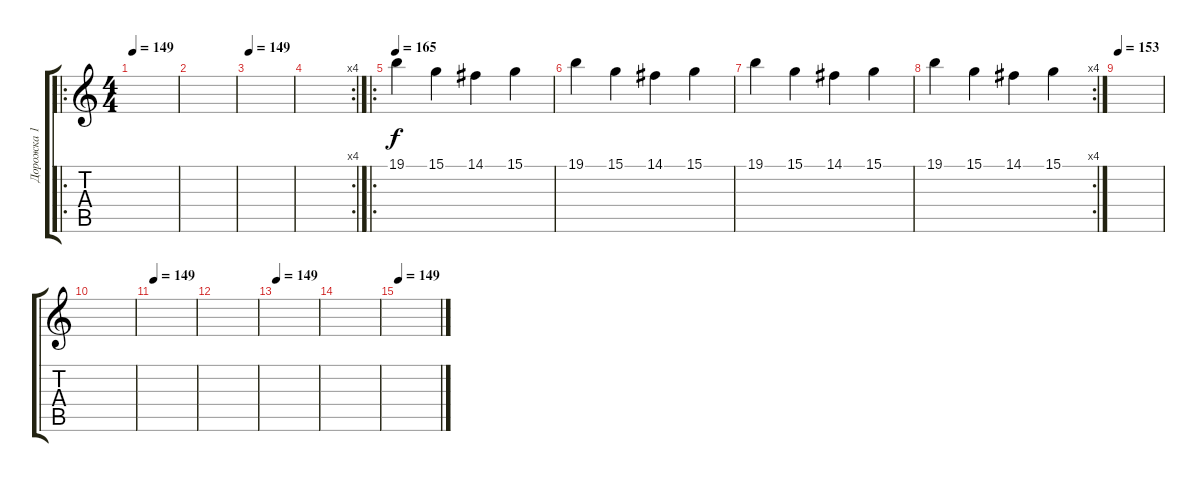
\track ("Дорожка 1" "Дорожка 1") {instrument musicbox}
\staff {score tabs}
\tuning (E4 B3 G3 D3 A2 E2) {hide}
\ro
\ts (4 4)
\tempo 149
\clef g2
\ks c
|
|
\tempo 149
|
\rc 4
|
\ro
\tempo 165
19.1.4{instrument musicbox} 15.1.4 14.1.4 15.1.4 |
19.1.4 15.1.4 14.1.4 15.1.4 |
19.1.4 15.1.4 14.1.4 15.1.4 |
\rc 4
19.1.4 15.1.4 14.1.4 15.1.4 |
\tempo 153
|
|
\tempo 149
|
|
\tempo 149
|
|
\tempo 149
